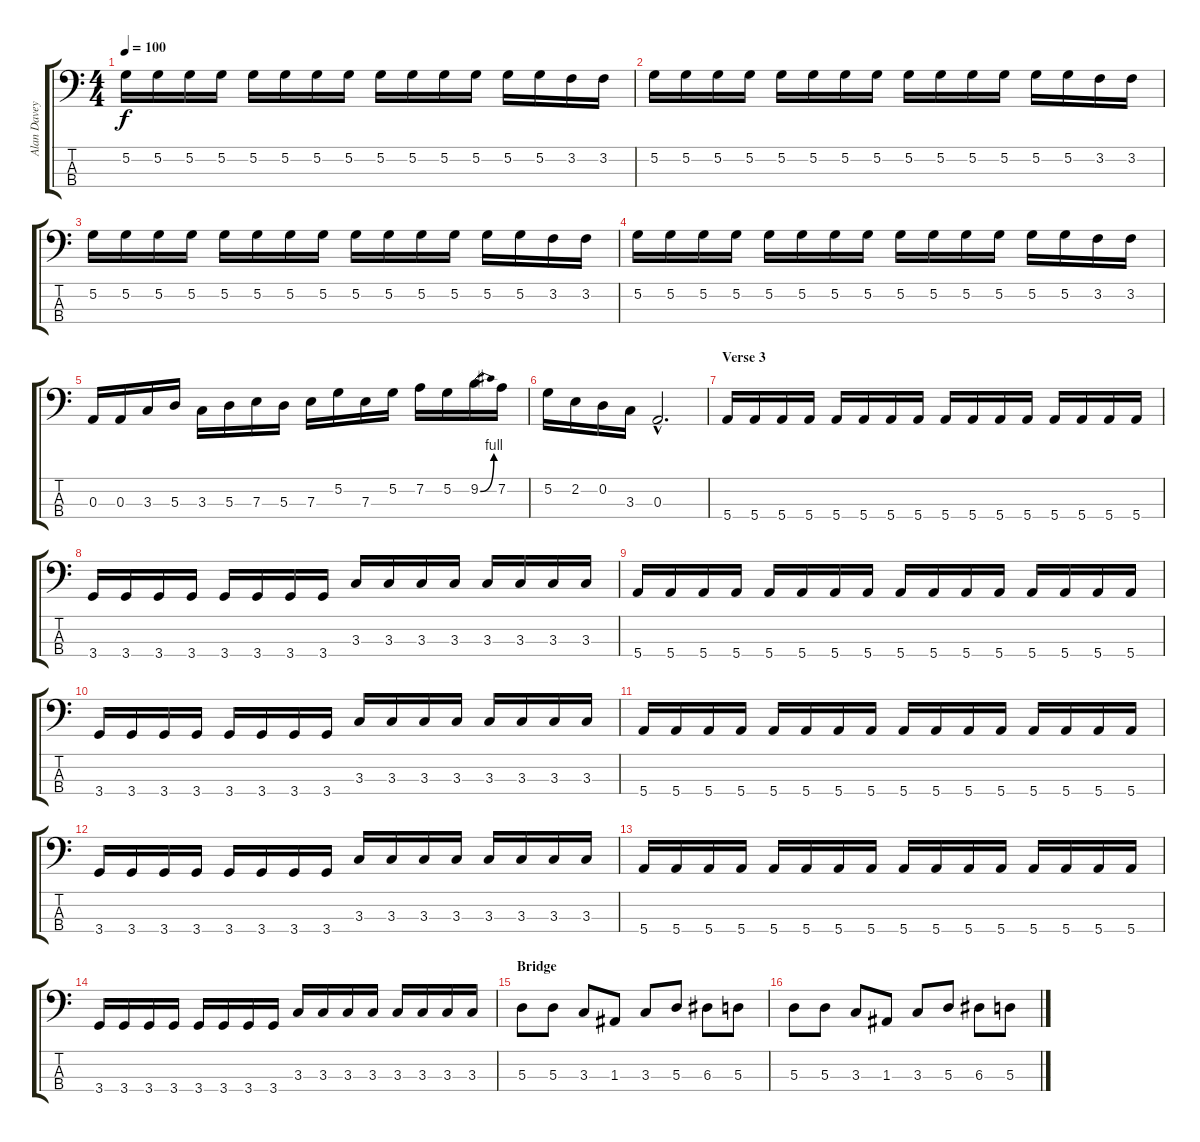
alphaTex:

\track ("Alan Davey -  Bass" "Alan Davey") {instrument distortionguitar}
\staff {score tabs}
\tuning (G2 D2 A1 E1) {hide}
\ts (4 4)
\tempo 100
\clef f4
\ks c
5.2.16{dy f} 5.2.16 5.2.16 5.2.16 5.2.16 5.2.16 5.2.16 5.2.16 5.2.16 5.2.16 5.2.16 5.2.16 5.2.16 5.2.16 3.2.16 3.2.16 |
5.2.16 5.2.16 5.2.16 5.2.16 5.2.16 5.2.16 5.2.16 5.2.16 5.2.16 5.2.16 5.2.16 5.2.16 5.2.16 5.2.16 3.2.16 3.2.16 |
5.2.16 5.2.16 5.2.16 5.2.16 5.2.16 5.2.16 5.2.16 5.2.16 5.2.16 5.2.16 5.2.16 5.2.16 5.2.16 5.2.16 3.2.16 3.2.16 |
5.2.16 5.2.16 5.2.16 5.2.16 5.2.16 5.2.16 5.2.16 5.2.16 5.2.16 5.2.16 5.2.16 5.2.16 5.2.16 5.2.16 3.2.16 3.2.16 |
0.3.16 0.3.16 3.3.16 5.3.16 3.3.16 5.3.16 7.3.16 5.3.16 7.3.16 5.2.16 7.3.16 5.2.16 7.2.16 5.2.16 9.2{be (bend 0 0 60 4)}.16 7.2.16 |
5.2.16 2.2.16 0.2.16 3.3.16 0.3{hac}.2{d} |
\section ("" "Verse 3")
5.4.16 5.4.16 5.4.16 5.4.16 5.4.16 5.4.16 5.4.16 5.4.16 5.4.16 5.4.16 5.4.16 5.4.16 5.4.16 5.4.16 5.4.16 5.4.16 |
3.4.16 3.4.16 3.4.16 3.4.16 3.4.16 3.4.16 3.4.16 3.4.16 3.3.16 3.3.16 3.3.16 3.3.16 3.3.16 3.3.16 3.3.16 3.3.16 |
5.4.16 5.4.16 5.4.16 5.4.16 5.4.16 5.4.16 5.4.16 5.4.16 5.4.16 5.4.16 5.4.16 5.4.16 5.4.16 5.4.16 5.4.16 5.4.16 |
3.4.16 3.4.16 3.4.16 3.4.16 3.4.16 3.4.16 3.4.16 3.4.16 3.3.16 3.3.16 3.3.16 3.3.16 3.3.16 3.3.16 3.3.16 3.3.16 |
5.4.16 5.4.16 5.4.16 5.4.16 5.4.16 5.4.16 5.4.16 5.4.16 5.4.16 5.4.16 5.4.16 5.4.16 5.4.16 5.4.16 5.4.16 5.4.16 |
3.4.16 3.4.16 3.4.16 3.4.16 3.4.16 3.4.16 3.4.16 3.4.16 3.3.16 3.3.16 3.3.16 3.3.16 3.3.16 3.3.16 3.3.16 3.3.16 |
5.4.16 5.4.16 5.4.16 5.4.16 5.4.16 5.4.16 5.4.16 5.4.16 5.4.16 5.4.16 5.4.16 5.4.16 5.4.16 5.4.16 5.4.16 5.4.16 |
3.4.16 3.4.16 3.4.16 3.4.16 3.4.16 3.4.16 3.4.16 3.4.16 3.3.16 3.3.16 3.3.16 3.3.16 3.3.16 3.3.16 3.3.16 3.3.16 |
\section ("" "Bridge")
5.3.8 5.3.8 3.3.8 1.3.8 3.3.8 5.3.8 6.3.8 5.3.8 |
5.3.8 5.3.8 3.3.8 1.3.8 3.3.8 5.3.8 6.3.8 5.3.8
